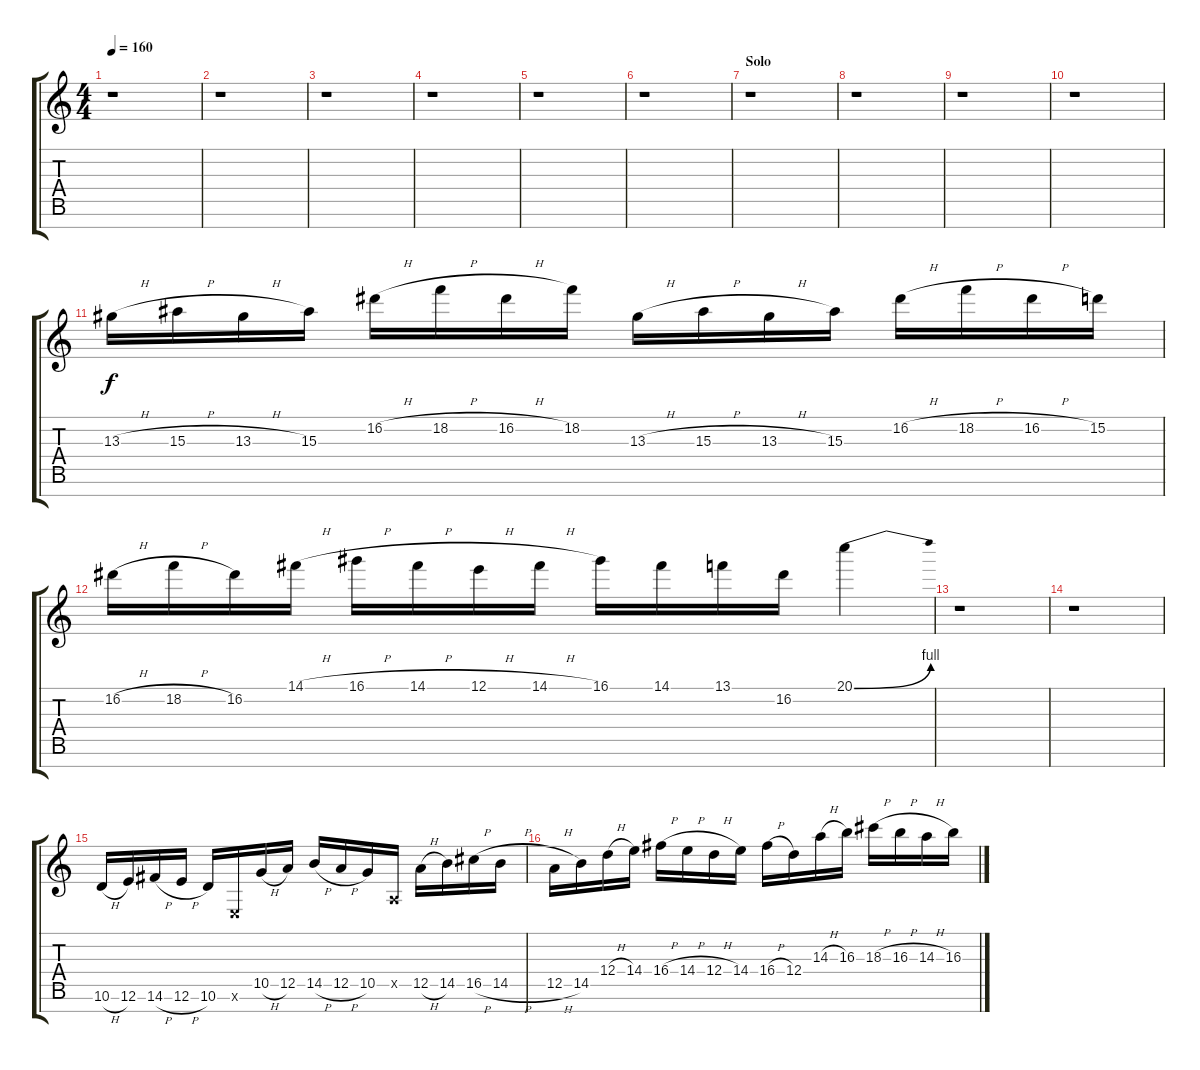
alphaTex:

\track "" {instrument distortionguitar}
\staff {score tabs}
\tuning (E4 B3 G3 D3 A2 E2 B1) {hide}
\ts (4 4)
\tempo 160
\clef g2
\ks c
r.1{dy f} |
r.1 |
r.1 |
r.1 |
r.1 |
r.1 |
\section ("" "Solo")
r.1 |
r.1 |
r.1 |
r.1 |
13.3{h}.16 15.3{h}.16 13.3{h}.16 15.3.16 16.2{h}.16 18.2{h}.16 16.2{h}.16 18.2.16 13.3{h}.16 15.3{h}.16 13.3{h}.16 15.3.16 16.2{h}.16 18.2{h}.16 16.2{h}.16 15.2.16 |
16.2{h}.16 18.2{h}.16 16.2.16 14.1{h}.16 16.1{h}.16 14.1{h}.16 12.1{h}.16 14.1{h}.16 16.1.16 14.1.16 13.1.16 16.2.16 20.1{be (bend 0 0 60 4)}.4 |
r.1 |
r.1 |
10.6{h}.16 12.6.16 14.6{h}.16 12.6{h}.16 10.6.16 0.6{x}.16 10.5{h}.16 12.5.16 14.5{h}.16 12.5{h}.16 10.5.16 0.5{x}.16 12.5{h}.16 14.5.16 16.5{h}.16 14.5{h}.16 |
12.5{h}.16 14.5.16 12.4{h}.16 14.4.16 16.4{h}.16 14.4{h}.16 12.4{h}.16 14.4.16 16.4{h}.16 12.4.16 14.3{h}.16 16.3.16 18.3{h}.16 16.3{h}.16 14.3{h}.16 16.3.16
